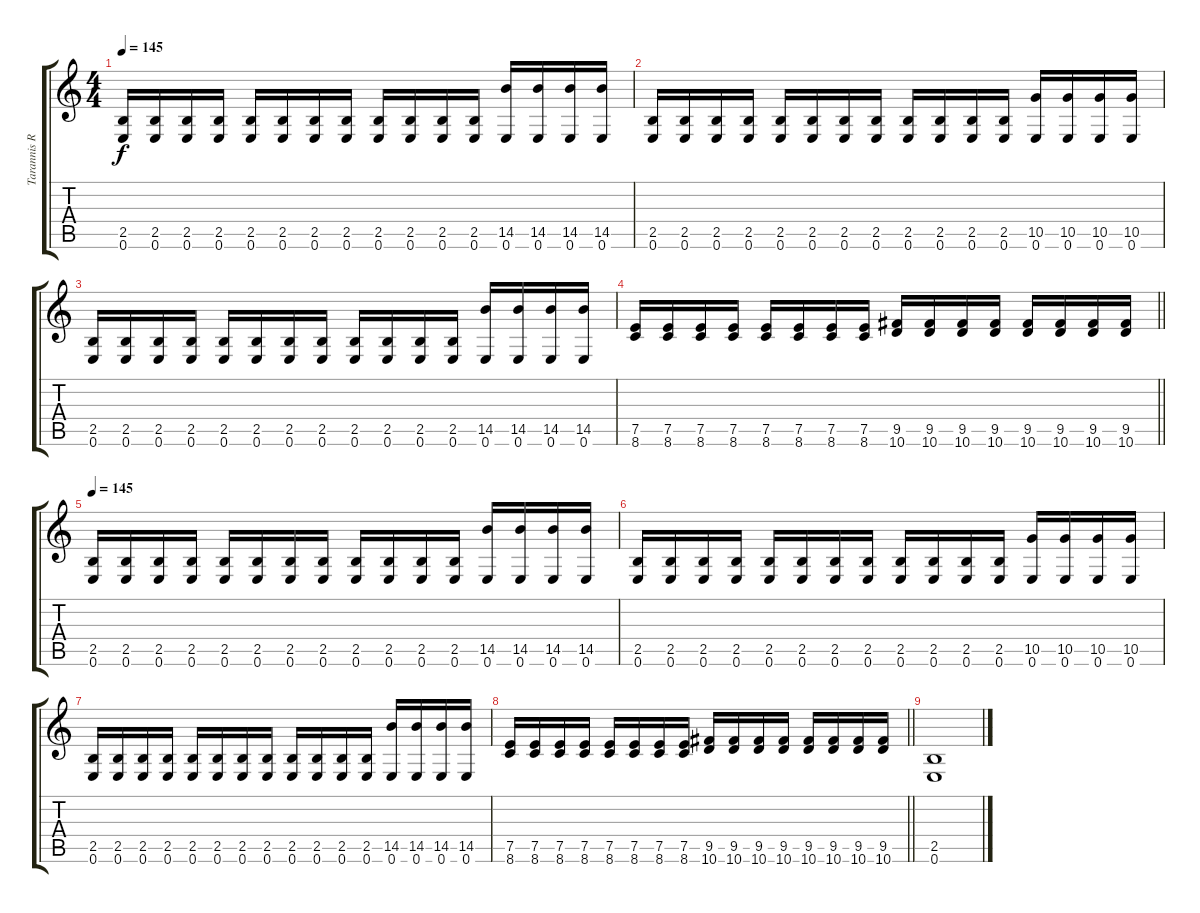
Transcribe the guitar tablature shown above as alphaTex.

\track ("Tarannis Rythm Guitar 2" "Tarannis R") {instrument overdrivenguitar}
\staff {score tabs}
\tuning (E4 B3 G3 D3 A2 E2) {hide}
\ts (4 4)
\tempo 145
\clef g2
\ks c
(2.5 0.6).16{dy f} (2.5 0.6).16 (2.5 0.6).16 (2.5 0.6).16 (2.5 0.6).16 (2.5 0.6).16 (2.5 0.6).16 (2.5 0.6).16 (2.5 0.6).16 (2.5 0.6).16 (2.5 0.6).16 (2.5 0.6).16 (14.5 0.6).16 (14.5 0.6).16 (14.5 0.6).16 (14.5 0.6).16 |
(2.5 0.6).16 (2.5 0.6).16 (2.5 0.6).16 (2.5 0.6).16 (2.5 0.6).16 (2.5 0.6).16 (2.5 0.6).16 (2.5 0.6).16 (2.5 0.6).16 (2.5 0.6).16 (2.5 0.6).16 (2.5 0.6).16 (10.5 0.6).16 (10.5 0.6).16 (10.5 0.6).16 (10.5 0.6).16 |
(2.5 0.6).16 (2.5 0.6).16 (2.5 0.6).16 (2.5 0.6).16 (2.5 0.6).16 (2.5 0.6).16 (2.5 0.6).16 (2.5 0.6).16 (2.5 0.6).16 (2.5 0.6).16 (2.5 0.6).16 (2.5 0.6).16 (14.5 0.6).16 (14.5 0.6).16 (14.5 0.6).16 (14.5 0.6).16 |
\barLineRight lightlight
(7.5 8.6).16 (7.5 8.6).16 (7.5 8.6).16 (7.5 8.6).16 (7.5 8.6).16 (7.5 8.6).16 (7.5 8.6).16 (7.5 8.6).16 (9.5 10.6).16 (9.5 10.6).16 (9.5 10.6).16 (9.5 10.6).16 (9.5 10.6).16 (9.5 10.6).16 (9.5 10.6).16 (9.5 10.6).16 |
\tempo 145
(2.5 0.6).16 (2.5 0.6).16 (2.5 0.6).16 (2.5 0.6).16 (2.5 0.6).16 (2.5 0.6).16 (2.5 0.6).16 (2.5 0.6).16 (2.5 0.6).16 (2.5 0.6).16 (2.5 0.6).16 (2.5 0.6).16 (14.5 0.6).16 (14.5 0.6).16 (14.5 0.6).16 (14.5 0.6).16 |
(2.5 0.6).16 (2.5 0.6).16 (2.5 0.6).16 (2.5 0.6).16 (2.5 0.6).16 (2.5 0.6).16 (2.5 0.6).16 (2.5 0.6).16 (2.5 0.6).16 (2.5 0.6).16 (2.5 0.6).16 (2.5 0.6).16 (10.5 0.6).16 (10.5 0.6).16 (10.5 0.6).16 (10.5 0.6).16 |
(2.5 0.6).16 (2.5 0.6).16 (2.5 0.6).16 (2.5 0.6).16 (2.5 0.6).16 (2.5 0.6).16 (2.5 0.6).16 (2.5 0.6).16 (2.5 0.6).16 (2.5 0.6).16 (2.5 0.6).16 (2.5 0.6).16 (14.5 0.6).16 (14.5 0.6).16 (14.5 0.6).16 (14.5 0.6).16 |
\barLineRight lightlight
(7.5 8.6).16 (7.5 8.6).16 (7.5 8.6).16 (7.5 8.6).16 (7.5 8.6).16 (7.5 8.6).16 (7.5 8.6).16 (7.5 8.6).16 (9.5 10.6).16 (9.5 10.6).16 (9.5 10.6).16 (9.5 10.6).16 (9.5 10.6).16 (9.5 10.6).16 (9.5 10.6).16 (9.5 10.6).16 |
(2.5 0.6).1
